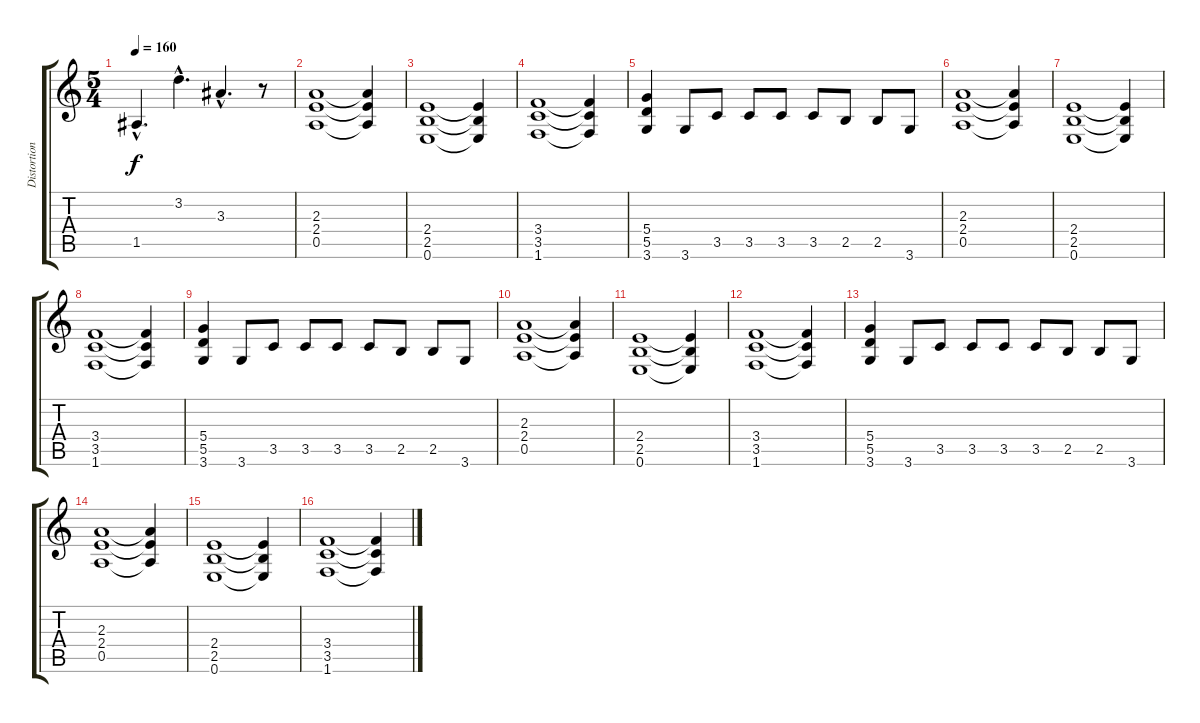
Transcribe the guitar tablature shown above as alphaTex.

\track ("Distortion Guitar" "Distortion") {instrument distortionguitar}
\staff {score tabs}
\tuning (E4 B3 G3 D3 A2 E2) {hide}
\ts (5 4)
\tempo 160
\clef g2
\ks c
1.5{hac}.4{d dy f} 3.2{hac}.4{d} 3.3{hac}.4{d} r.8 |
(2.3 2.4 0.5).1 (2.3{t} 2.4{t} 0.5{t}).4 |
(2.4 2.5 0.6).1 (2.4{t} 2.5{t} 0.6{t}).4 |
(3.4 3.5 1.6).1 (3.4{t} 3.5{t} 1.6{t}).4 |
(5.4 5.5 3.6).4 3.6.8 3.5.8 3.5.8 3.5.8 3.5.8 2.5.8 2.5.8 3.6.8 |
(2.3 2.4 0.5).1 (2.3{t} 2.4{t} 0.5{t}).4 |
(2.4 2.5 0.6).1 (2.4{t} 2.5{t} 0.6{t}).4 |
(3.4 3.5 1.6).1 (3.4{t} 3.5{t} 1.6{t}).4 |
(5.4 5.5 3.6).4 3.6.8 3.5.8 3.5.8 3.5.8 3.5.8 2.5.8 2.5.8 3.6.8 |
(2.3 2.4 0.5).1 (2.3{t} 2.4{t} 0.5{t}).4 |
(2.4 2.5 0.6).1 (2.4{t} 2.5{t} 0.6{t}).4 |
(3.4 3.5 1.6).1 (3.4{t} 3.5{t} 1.6{t}).4 |
(5.4 5.5 3.6).4 3.6.8 3.5.8 3.5.8 3.5.8 3.5.8 2.5.8 2.5.8 3.6.8 |
(2.3 2.4 0.5).1 (2.3{t} 2.4{t} 0.5{t}).4 |
(2.4 2.5 0.6).1 (2.4{t} 2.5{t} 0.6{t}).4 |
(3.4 3.5 1.6).1 (3.4{t} 3.5{t} 1.6{t}).4
